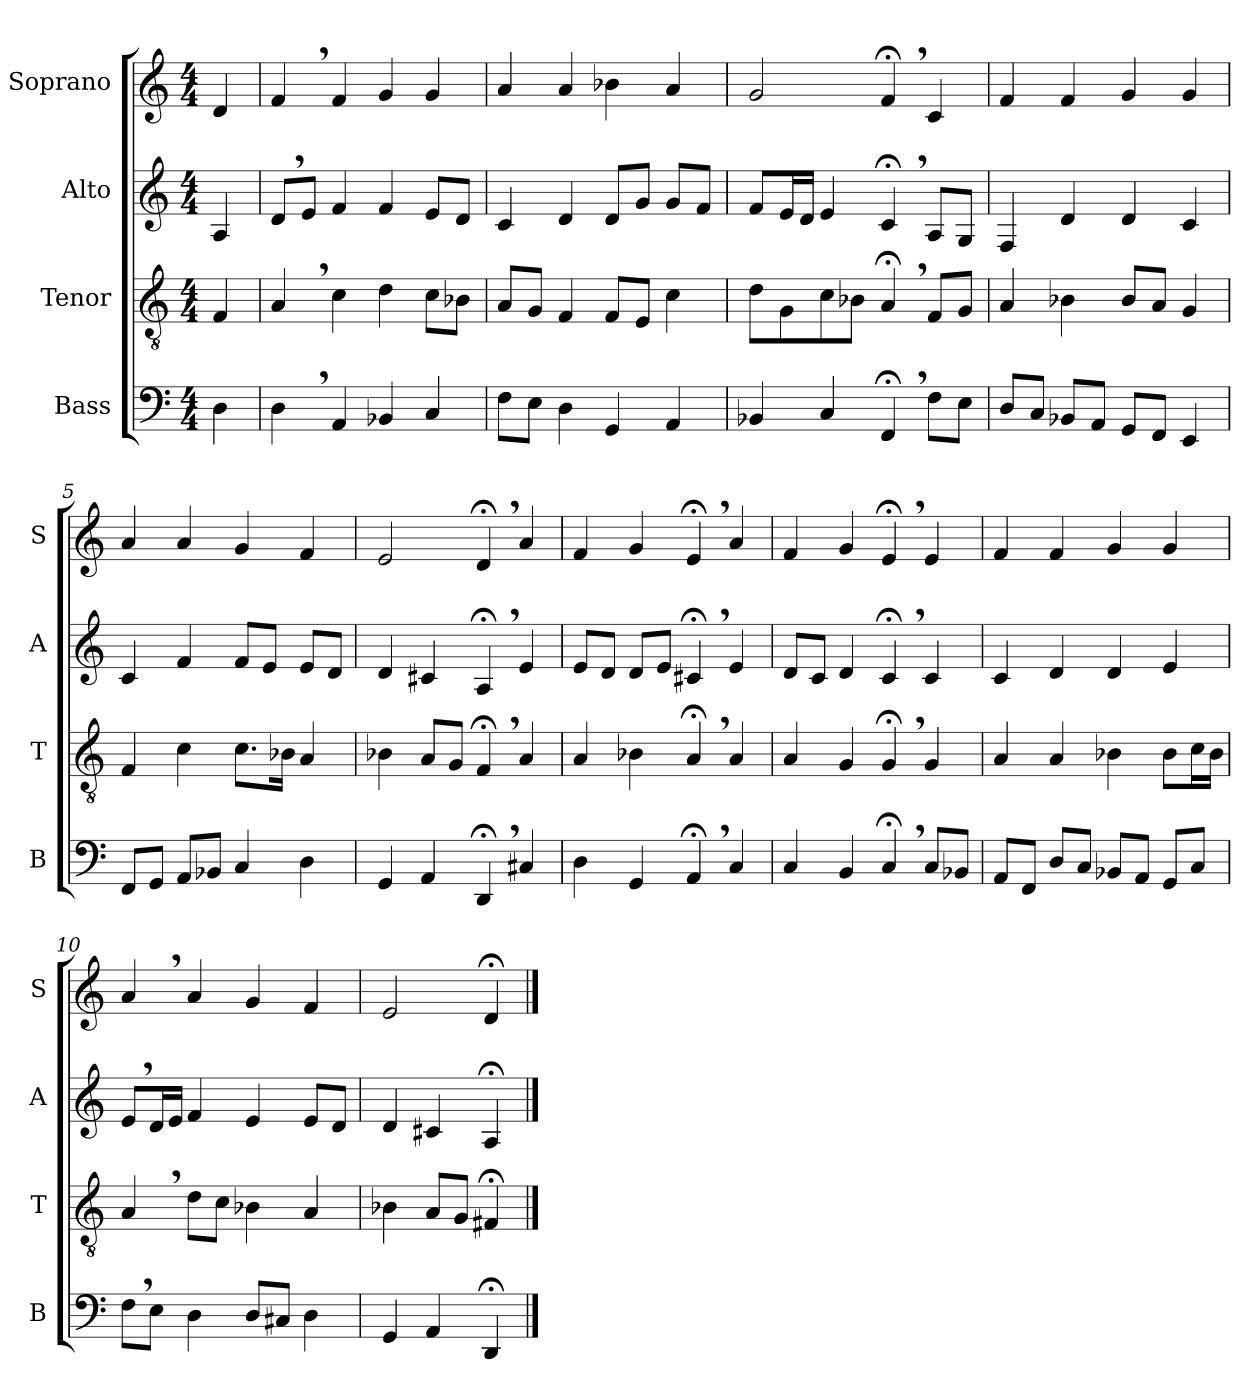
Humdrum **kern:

**kern	**kern	**kern	**kern
*part4	*part3	*part2	*part1
*staff4	*staff3	*staff2	*staff1
*I"Bass	*I"Tenor	*I"Alto	*I"Soprano
*I'B	*I'T	*I'A	*I'S
*clefF4	*clefGv2	*clefG2	*clefG2
*k[]	*k[]	*k[]	*k[]
*M4/4	*M4/4	*M4/4	*M4/4
=	=	=	=
4D\	4F/	4A/	4d/
=1	=1	=1	=1
4D,\	4A,/	8d,/L	4f,/
.	.	8e/J	.
4AA/	4c\	4f/	4f/
4BB-X/	4d\	4f/	4g/
4C/	8c\L	8e/L	4g/
.	8B-X\J	8d/J	.
=2	=2	=2	=2
8F\L	8A/L	4c/	4a:/
8E\J	8G/J	.	.
4D\	4F/	4d/	4a/
4GG/	8F/L	8d/L	4b-X\
.	8E/J	8g/J	.
4AA/	4c\	8g/L	4a/
.	.	8f/J	.
=3	=3	=3	=3
4BB-X/	8d\L	8f/L	2g/
.	8G\	16e/L	.
.	.	16d/JJ	.
4C/	8c\	4e/	.
.	8B-X\J	.	.
4FF;<,/	4A;<,/	4c;<,/	4f;<,/
8F\L	8F/L	8A/L	4c/
8E\J	8G/J	8G/J	.
=4	=4	=4	=4
8D/L	4A/	4F/	4f/
8C/J	.	.	.
8BB-X/L	4B-X\	4d/	4f/
8AA/J	.	.	.
8GG/L	8B-/L	4d/	4g/
8FF/J	8A/J	.	.
4EE/	4G/	4c/	4g/
=5	=5	=5	=5
8FF/L	4F/	4c/	4a/
8GG/J	.	.	.
8AA/L	4c\	4f/	4a/
8BB-X/J	.	.	.
4C/	8.c\L	8f/L	4g/
.	.	8e/J	.
.	16B-X\Jk	.	.
4D\	4A/	8e/L	4f/
.	.	8d/J	.
=6	=6	=6	=6
4GG/	4B-X\	4d/	2e/
4AA/	8A/L	4c#X/	.
.	8G/J	.	.
4DD;<,/	4F;<,/	4A;<,/	4d;<,/
4C#X/	4A/	4e/	4a/
=7	=7	=7	=7
4D\	4A/	8e/L	4f/
.	.	8d/J	.
4GG/	4B-X\	8d/L	4g/
.	.	8e/J	.
4AA;<,/	4A;<,/	4c#X;<,/	4e;<:,/
4C/	4A/	4e/	4a/
=8	=8	=8	=8
4C/	4A/	8d/L	4f/
.	.	8c/J	.
4BB/	4G/	4d/	4g/
4C;<,/	4G;<,/	4c;<,/	4e;<,/
8C/L	4G/	4c/	4e/
8BB-X/J	.	.	.
=9	=9	=9	=9
8AA/L	4A/	4c/	4f/
8FF/J	.	.	.
8D/L	4A/	4d/	4f/
8C/J	.	.	.
8BB-X/L	4B-X\	4d/	4g/
8AA/J	.	.	.
8GG/L	8B-\L	4e/	4g/
8C/J	16c\L	.	.
.	16B-\JJ	.	.
=10	=10	=10	=10
8F,\L	4A,/	8e,/L	4a,/
8E\J	.	16d/L	.
.	.	16e/JJ	.
4D\	8d\L	4f/	4a/
.	8c\J	.	.
8D/L	4B-X\	4e/	4g/
8C#X/J	.	.	.
4D\	4A/	8e/L	4f/
.	.	8d/J	.
=11	=11	=11	=11
4GG/	4B-X\	4d/	2e/
4AA/	8A/L	4c#X/	.
.	8G/J	.	.
4DD;</	4F#X;</	4A;</	4d;</
==	==	==	==
*-	*-	*-	*-
